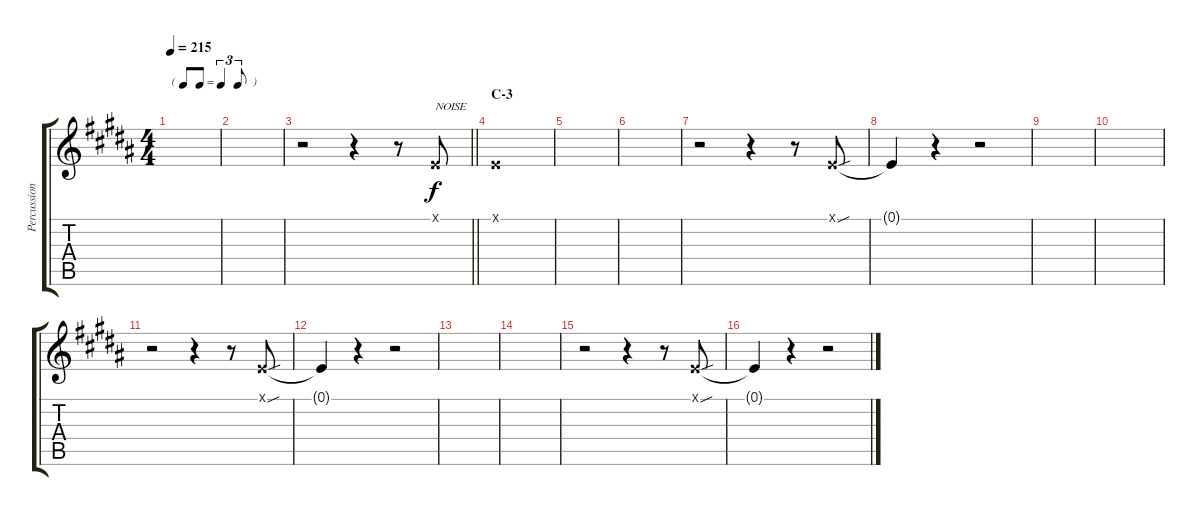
\track ("Percussion B (Tainaka Ritsu)" "Percussion") {instrument xylophone}
\staff {score tabs}
\tuning (E4 B3 G3 D3 A2 E2) {hide}
\ts (4 4)
\tf triplet8th
\tempo 215
\clef g2
\ks b
|
|
\barLineRight lightlight
r.2 r.4 r.8 0.1{x}.8{txt "NOISE"} |
\section ("" "C-3")
0.1{x}.1 |
|
|
r.2 r.4 r.8 0.1{sou x}.8 |
0.1{t}.4 r.4 r.2 |
|
|
r.2 r.4 r.8 0.1{sou x}.8 |
0.1{t}.4 r.4 r.2 |
|
|
r.2 r.4 r.8 0.1{sou x}.8 |
0.1{t}.4 r.4 r.2
